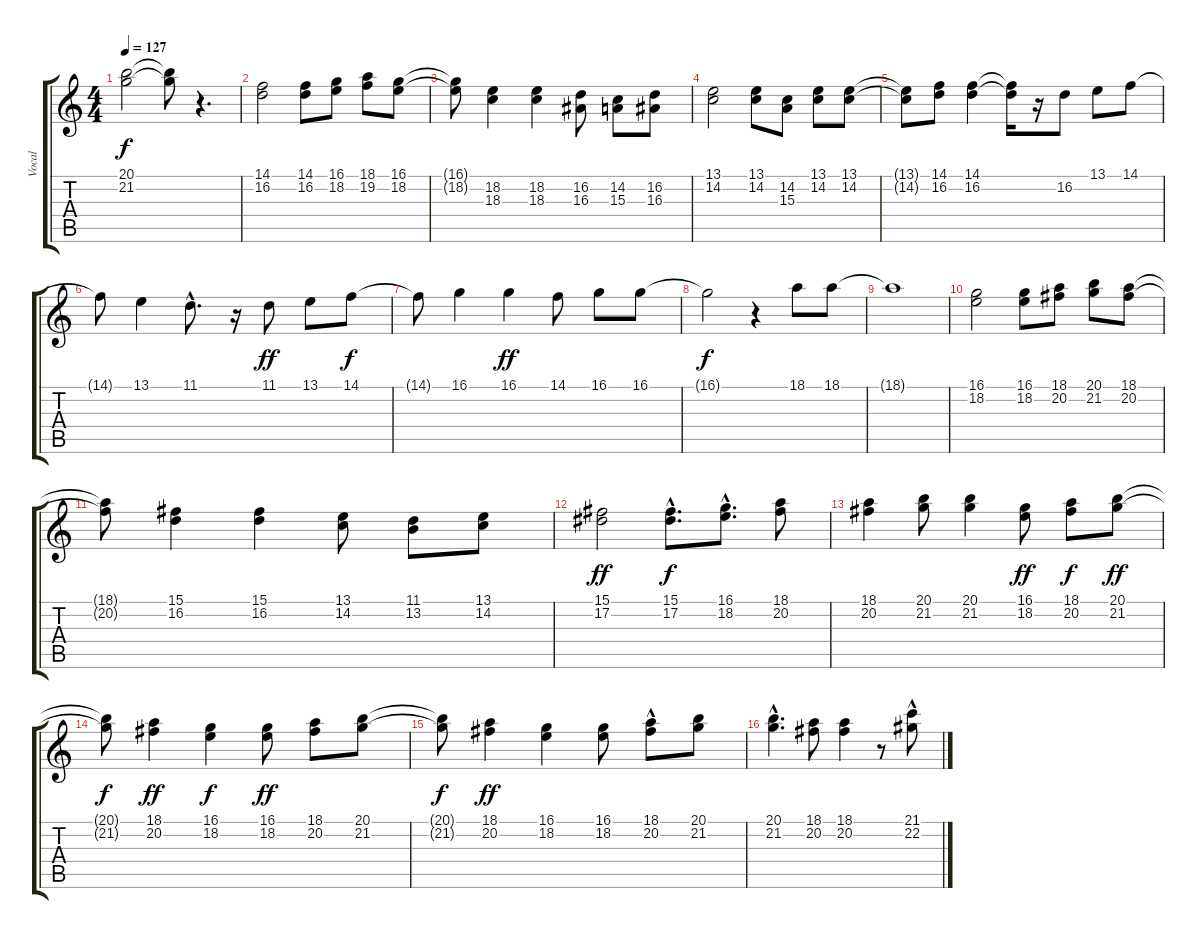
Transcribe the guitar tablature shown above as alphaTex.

\track ("Vocal" "Vocal") {instrument lead1square}
\staff {score tabs}
\tuning (Eb4 Bb3 Gb3 Db3 Ab2 Eb2) {hide}
\ts (4 4)
\tempo 127
\clef g2
\ks c
(20.1{t} 21.2{t}).2{dy f} (20.1{t} 21.2{t}).8 r.4{d} |
(14.1 16.2).2 (14.1 16.2).8 (16.1 18.2).8 (18.1 19.2).8 (16.1 18.2).8 |
(16.1{t} 18.2{t}).8 (18.2 18.3).4 (18.2 18.3).4 (16.2 16.3).8 (14.2 15.3).8 (16.2 16.3).8 |
(13.1 14.2).2 (13.1 14.2).8 (14.2 15.3).8 (13.1 14.2).8 (13.1 14.2).8 |
(13.1{t} 14.2{t}).8 (14.1 16.2).8 (14.1 16.2).4 (14.1{t} 16.2{t}).16 r.16 16.2.8 13.1.8 14.1.8 |
14.1{t}.8 13.1.4 11.1{hac}.8{d} r.16 11.1.8{dy ff} 13.1.8 14.1.8{dy f} |
14.1{t}.8 16.1.4 16.1.4{dy ff} 14.1.8 16.1.8 16.1.8 |
16.1{t}.2{dy f} r.4 18.1.8 18.1.8 |
18.1{t}.1 |
(16.1 18.2).2 (16.1 18.2).8 (18.1 20.2).8 (20.1 21.2).8 (18.1 20.2).8 |
(18.1{t} 20.2{t}).8 (15.1 16.2).4 (15.1 16.2).4 (13.1 14.2).8 (11.1 13.2).8 (13.1 14.2).8 |
(15.1 17.2).2{dy ff} (15.1{hac} 17.2{hac}).8{d dy f} (16.1{hac} 18.2{hac}).8{d} (18.1 20.2).8 |
(18.1 20.2).4 (20.1 21.2).8 (20.1 21.2).4 (16.1 18.2).8{dy ff} (18.1 20.2).8{dy f} (20.1 21.2).8{dy ff} |
(20.1{t} 21.2{t}).8{dy f} (18.1 20.2).4{dy ff} (16.1 18.2).4{dy f} (16.1 18.2).8{dy ff} (18.1 20.2).8 (20.1 21.2).8 |
(20.1{t} 21.2{t}).8{dy f} (18.1 20.2).4{dy ff} (16.1 18.2).4 (16.1 18.2).8 (18.1 20.2{hac}).8 (20.1 21.2).8 |
(20.1{hac} 21.2{hac}).4{d} (18.1 20.2).8 (18.1 20.2).4 r.8 (21.1 22.2{hac}).8
